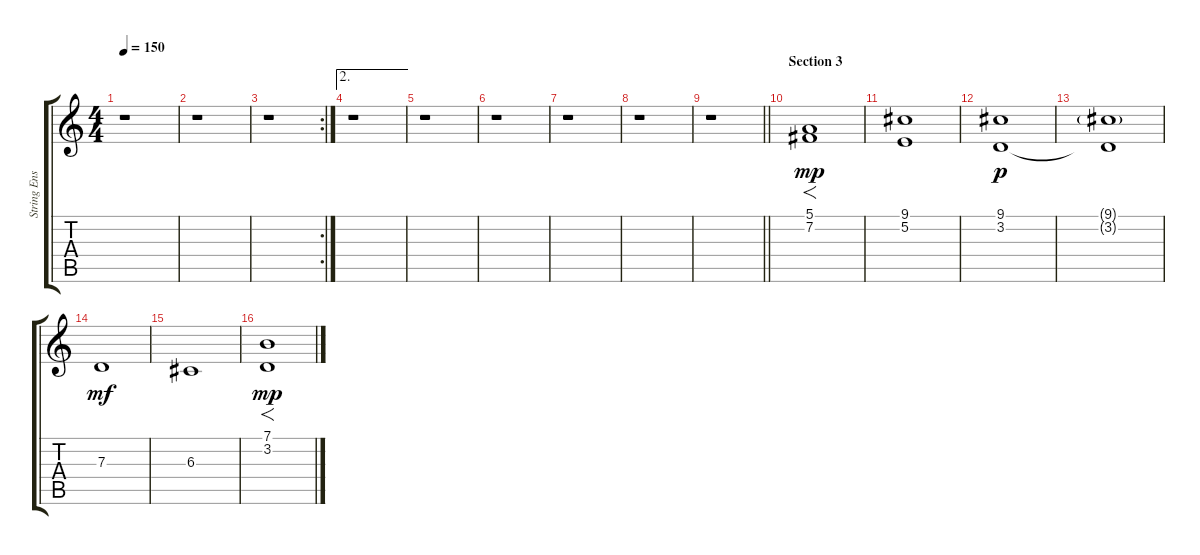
\track ("String Ensemble" "String Ens") {instrument stringensemble1}
\staff {score tabs}
\tuning (E4 B3 G3 D3 A2 E2) {hide}
\ts (4 4)
\tempo 150
\clef g2
\ks c
r.1{dy mp} |
r.1 |
\rc 2
r.1 |
\ae 2
r.1 |
r.1 |
r.1 |
r.1 |
r.1 |
\barLineRight lightlight
r.1 |
\section ("" "Section 3")
(5.1 7.2).1{f} |
(9.1 5.2).1 |
(9.1 3.2).1{dy p} |
(9.1{g} 3.2{t}).1 |
7.3.1{dy mf} |
6.3.1 |
(7.1 3.2).1{f dy mp}
